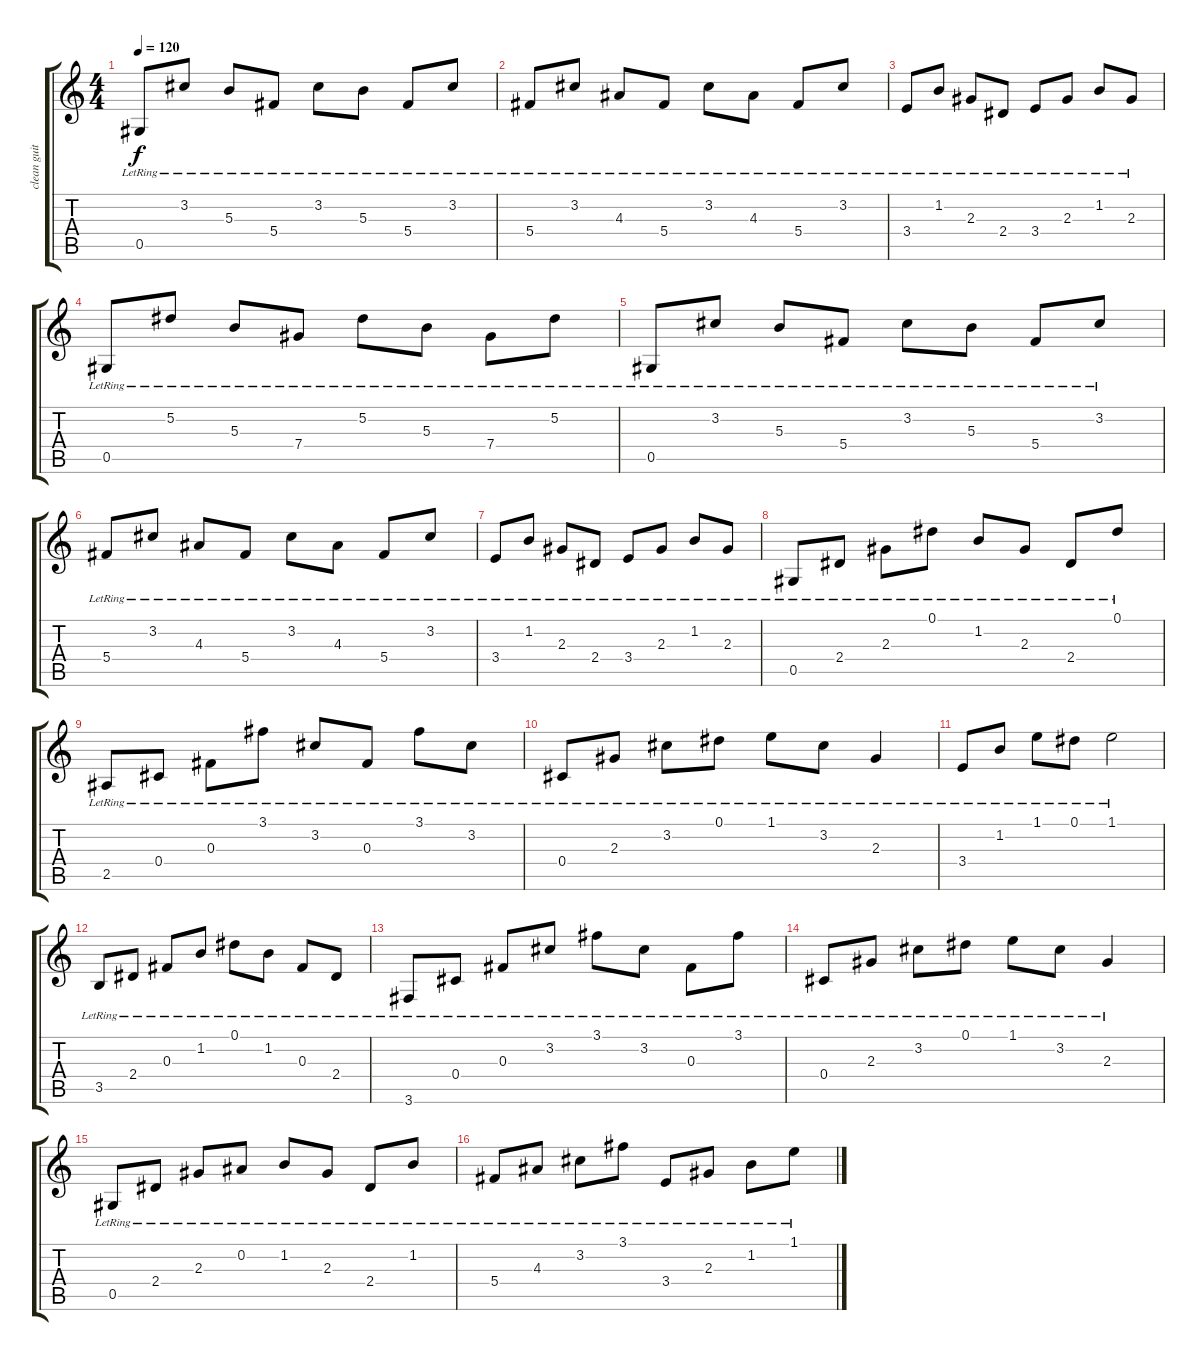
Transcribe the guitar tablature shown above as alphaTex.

\track ("clean guitar" "clean guit") {instrument electricguitarjazz}
\staff {score tabs}
\tuning (Eb4 Bb3 Gb3 Db3 Ab2 Eb2) {hide}
\ts (4 4)
\tempo 120
\clef g2
\ks c
0.5{lr}.8{dy f} 3.2{lr}.8 5.3{lr}.8 5.4{lr}.8 3.2{lr}.8 5.3{lr}.8 5.4{lr}.8 3.2{lr}.8 |
5.4{lr}.8 3.2{lr}.8 4.3{lr}.8 5.4{lr}.8 3.2{lr}.8 4.3{lr}.8 5.4{lr}.8 3.2{lr}.8 |
3.4{lr}.8 1.2{lr}.8 2.3{lr}.8 2.4{lr}.8 3.4{lr}.8 2.3{lr}.8 1.2{lr}.8 2.3{lr}.8 |
0.5{lr}.8 5.2{lr}.8 5.3{lr}.8 7.4{lr}.8 5.2{lr}.8 5.3{lr}.8 7.4{lr}.8 5.2{lr}.8 |
0.5{lr}.8 3.2{lr}.8 5.3{lr}.8 5.4{lr}.8 3.2{lr}.8 5.3{lr}.8 5.4{lr}.8 3.2{lr}.8 |
5.4{lr}.8 3.2{lr}.8 4.3{lr}.8 5.4{lr}.8 3.2{lr}.8 4.3{lr}.8 5.4{lr}.8 3.2{lr}.8 |
3.4{lr}.8 1.2{lr}.8 2.3{lr}.8 2.4{lr}.8 3.4{lr}.8 2.3{lr}.8 1.2{lr}.8 2.3{lr}.8 |
0.5{lr}.8 2.4{lr}.8 2.3{lr}.8 0.1{lr}.8 1.2{lr}.8 2.3{lr}.8 2.4{lr}.8 0.1{lr}.8 |
2.5{lr}.8 0.4{lr}.8 0.3{lr}.8 3.1{lr}.8 3.2{lr}.8 0.3{lr}.8 3.1{lr}.8 3.2{lr}.8 |
0.4{lr}.8 2.3{lr}.8 3.2{lr}.8 0.1{lr}.8 1.1{lr}.8 3.2{lr}.8 2.3{lr}.4 |
3.4{lr}.8 1.2{lr}.8 1.1{lr}.8 0.1{lr}.8 1.1{lr}.2 |
3.5{lr}.8 2.4{lr}.8 0.3{lr}.8 1.2{lr}.8 0.1{lr}.8 1.2{lr}.8 0.3{lr}.8 2.4{lr}.8 |
3.6{lr}.8 0.4{lr}.8 0.3{lr}.8 3.2{lr}.8 3.1{lr}.8 3.2{lr}.8 0.3{lr}.8 3.1{lr}.8 |
0.4{lr}.8 2.3{lr}.8 3.2{lr}.8 0.1{lr}.8 1.1{lr}.8 3.2{lr}.8 2.3{lr}.4 |
0.5{lr}.8 2.4{lr}.8 2.3{lr}.8 0.2{lr}.8 1.2{lr}.8 2.3{lr}.8 2.4{lr}.8 1.2{lr}.8 |
5.4{lr}.8 4.3{lr}.8 3.2{lr}.8 3.1{lr}.8 3.4{lr}.8 2.3{lr}.8 1.2{lr}.8 1.1{lr}.8
